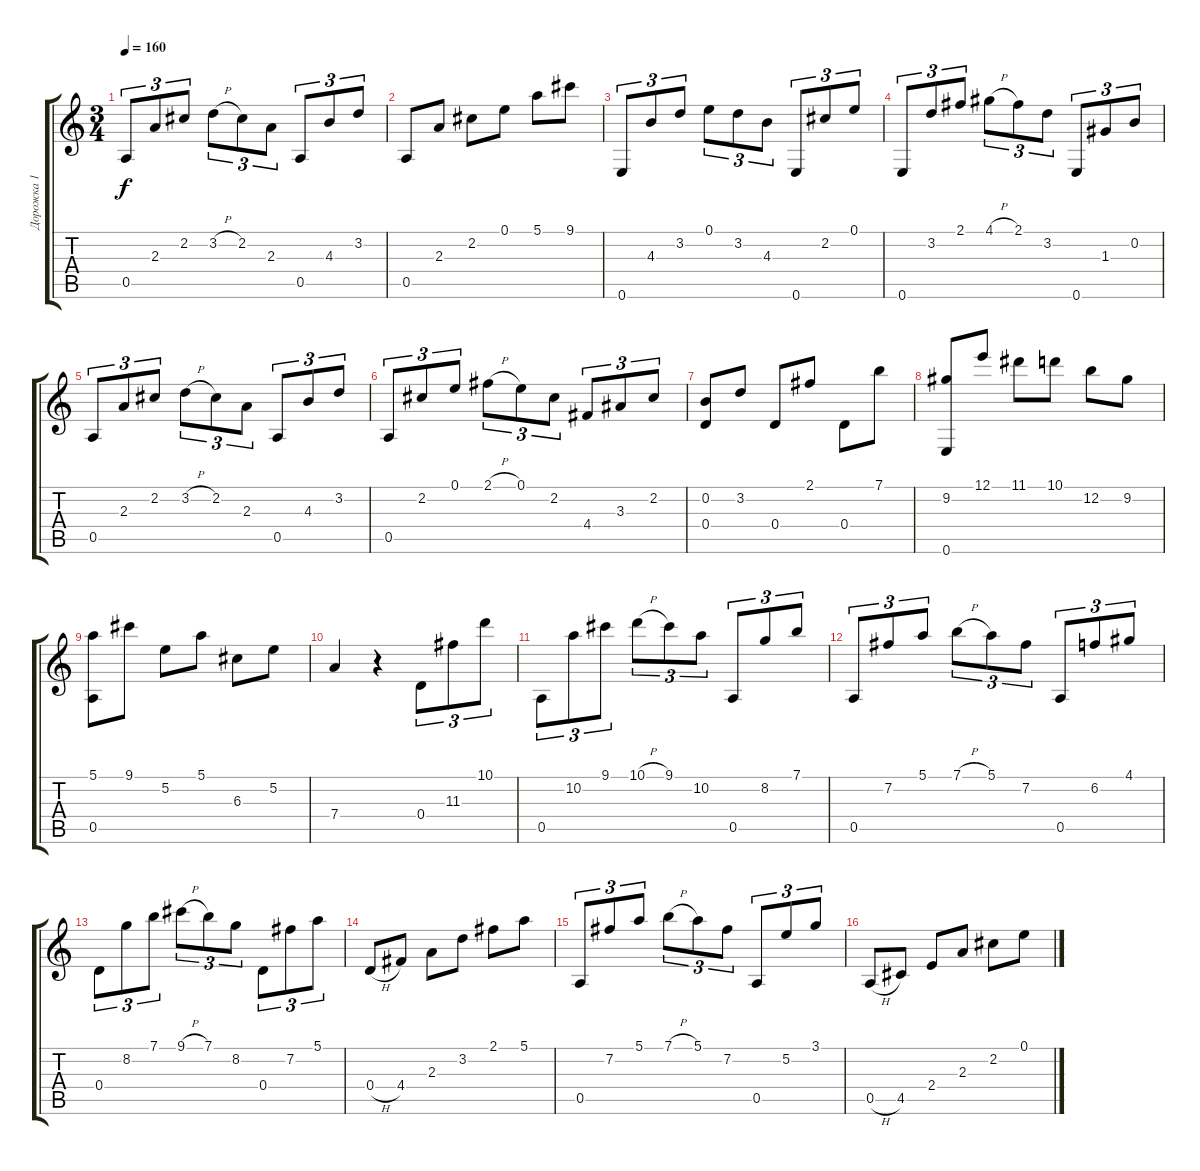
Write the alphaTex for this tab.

\track ("Дорожка 1" "Дорожка 1") {instrument acousticguitarnylon}
\staff {score tabs}
\tuning (E4 B3 G3 D3 A2 E2) {hide}
\ts (3 4)
\tempo 160
\clef g2
\ks c
0.5.8{tu (3 2) dy f} 2.3.8{tu (3 2)} 2.2.8{tu (3 2)} 3.2{h}.8{tu (3 2)} 2.2.8{tu (3 2)} 2.3.8{tu (3 2)} 0.5.8{tu (3 2)} 4.3.8{tu (3 2)} 3.2.8{tu (3 2)} |
0.5.8 2.3.8 2.2.8 0.1.8 5.1.8 9.1.8 |
0.6.8{tu (3 2)} 4.3.8{tu (3 2)} 3.2.8{tu (3 2)} 0.1.8{tu (3 2)} 3.2.8{tu (3 2)} 4.3.8{tu (3 2)} 0.6.8{tu (3 2)} 2.2.8{tu (3 2)} 0.1.8{tu (3 2)} |
0.6.8{tu (3 2)} 3.2.8{tu (3 2)} 2.1.8{tu (3 2)} 4.1{h}.8{tu (3 2)} 2.1.8{tu (3 2)} 3.2.8{tu (3 2)} 0.6.8{tu (3 2)} 1.3.8{tu (3 2)} 0.2.8{tu (3 2)} |
0.5.8{tu (3 2)} 2.3.8{tu (3 2)} 2.2.8{tu (3 2)} 3.2{h}.8{tu (3 2)} 2.2.8{tu (3 2)} 2.3.8{tu (3 2)} 0.5.8{tu (3 2)} 4.3.8{tu (3 2)} 3.2.8{tu (3 2)} |
0.5.8{tu (3 2)} 2.2.8{tu (3 2)} 0.1.8{tu (3 2)} 2.1{h}.8{tu (3 2)} 0.1.8{tu (3 2)} 2.2.8{tu (3 2)} 4.4.8{tu (3 2)} 3.3.8{tu (3 2)} 2.2.8{tu (3 2)} |
(0.2 0.4).8 3.2.8 0.4.8 2.1.8 0.4.8 7.1.8 |
(9.2 0.6).8 12.1.8 11.1.8 10.1.8 12.2.8 9.2.8 |
(5.1 0.5).8 9.1.8 5.2.8 5.1.8 6.3.8 5.2.8 |
7.4.4 r.4 0.4.8{tu (3 2)} 11.3.8{tu (3 2)} 10.1.8{tu (3 2)} |
0.5.8{tu (3 2)} 10.2.8{tu (3 2)} 9.1.8{tu (3 2)} 10.1{h}.8{tu (3 2)} 9.1.8{tu (3 2)} 10.2.8{tu (3 2)} 0.5.8{tu (3 2)} 8.2.8{tu (3 2)} 7.1.8{tu (3 2)} |
0.5.8{tu (3 2)} 7.2.8{tu (3 2)} 5.1.8{tu (3 2)} 7.1{h}.8{tu (3 2)} 5.1.8{tu (3 2)} 7.2.8{tu (3 2)} 0.5.8{tu (3 2)} 6.2.8{tu (3 2)} 4.1.8{tu (3 2)} |
0.4.8{tu (3 2)} 8.2.8{tu (3 2)} 7.1.8{tu (3 2)} 9.1{h}.8{tu (3 2)} 7.1.8{tu (3 2)} 8.2.8{tu (3 2)} 0.4.8{tu (3 2)} 7.2.8{tu (3 2)} 5.1.8{tu (3 2)} |
0.4{h}.8 4.4.8 2.3.8 3.2.8 2.1.8 5.1.8 |
0.5.8{tu (3 2)} 7.2.8{tu (3 2)} 5.1.8{tu (3 2)} 7.1{h}.8{tu (3 2)} 5.1.8{tu (3 2)} 7.2.8{tu (3 2)} 0.5.8{tu (3 2)} 5.2.8{tu (3 2)} 3.1.8{tu (3 2)} |
0.5{h}.8 4.5.8 2.4.8 2.3.8 2.2.8 0.1.8
